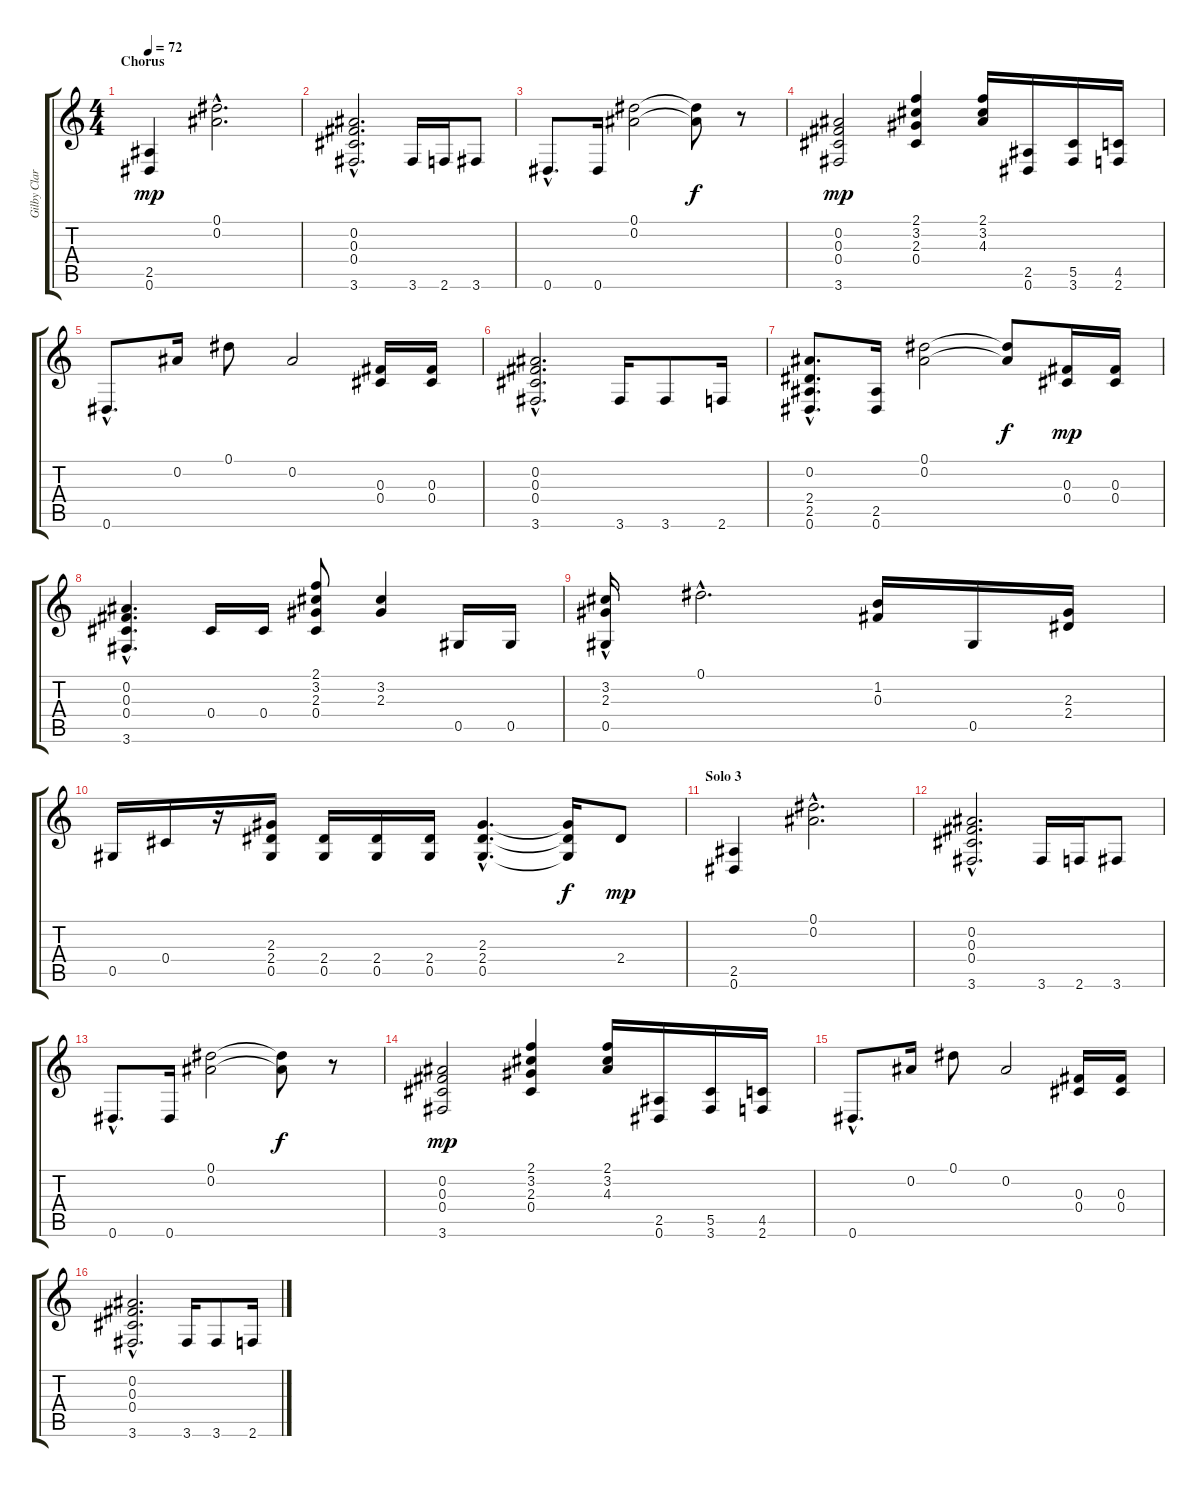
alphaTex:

\track ("Gilby Clarke" "Gilby Clar") {instrument overdrivenguitar}
\staff {score tabs}
\tuning (Eb4 Bb3 Gb3 Db3 Ab2 Eb2) {hide}
\ts (4 4)
\section ("" "Chorus")
\tempo 72
\clef g2
\ks c
(2.5 0.6).4{dy mp} (0.1{hac} 0.2{hac}).2{d} |
(0.2{hac} 0.3{hac} 0.4{hac} 3.6{hac}).2{d} 3.6.16 2.6.16 3.6.8 |
0.6{hac}.8{d} 0.6.16 (0.1 0.2).2 (0.1{t} 0.2{t}).8{dy f} r.8 |
(0.2 0.3 0.4 3.6).2{dy mp} (2.1 3.2 2.3 0.4).4 (2.1 3.2 4.3).16 (2.5 0.6).16 (5.5 3.6).16 (4.5 2.6).16 |
0.6{hac}.8{d} 0.2.16 0.1.8 0.2.2 (0.3 0.4).16 (0.3 0.4).16 |
(0.2{hac} 0.3{hac} 0.4{hac} 3.6{hac}).2{d} 3.6.16 3.6.8 2.6.16 |
(0.2{hac} 2.4{hac} 2.5{hac} 0.6{hac}).8{d} (2.5 0.6).16 (0.1 0.2).2 (0.1{t} 0.2{t}).8{dy f} (0.3 0.4).16{dy mp} (0.3 0.4).16 |
(0.2{hac} 0.3{hac} 0.4{hac} 3.6{hac}).4{d} 0.4.16 0.4.16 (2.1 3.2 2.3 0.4).8 (3.2 2.3).4 0.5.16 0.5.16 |
(3.2 2.3{hac} 0.5{hac}).16 0.1{hac}.2{d} (1.2 0.3).16 0.5.16 (2.3 2.4).16 |
0.5.16 0.4.16 r.16 (2.3 2.4 0.5).16 (2.4 0.5).16 (2.4 0.5).16 (2.4 0.5).16 (2.3{hac} 2.4{hac} 0.5{hac}).4{d} (2.3{t} 2.4{t} 0.5{t}).16{dy f} 2.4.8{dy mp} |
\section ("" "Solo 3")
(2.5 0.6).4 (0.1{hac} 0.2{hac}).2{d} |
(0.2{hac} 0.3{hac} 0.4{hac} 3.6{hac}).2{d} 3.6.16 2.6.16 3.6.8 |
0.6{hac}.8{d} 0.6.16 (0.1 0.2).2 (0.1{t} 0.2{t}).8{dy f} r.8 |
(0.2 0.3 0.4 3.6).2{dy mp} (2.1 3.2 2.3 0.4).4 (2.1 3.2 4.3).16 (2.5 0.6).16 (5.5 3.6).16 (4.5 2.6).16 |
0.6{hac}.8{d} 0.2.16 0.1.8 0.2.2 (0.3 0.4).16 (0.3 0.4).16 |
(0.2{hac} 0.3{hac} 0.4{hac} 3.6{hac}).2{d} 3.6.16 3.6.8 2.6.16
